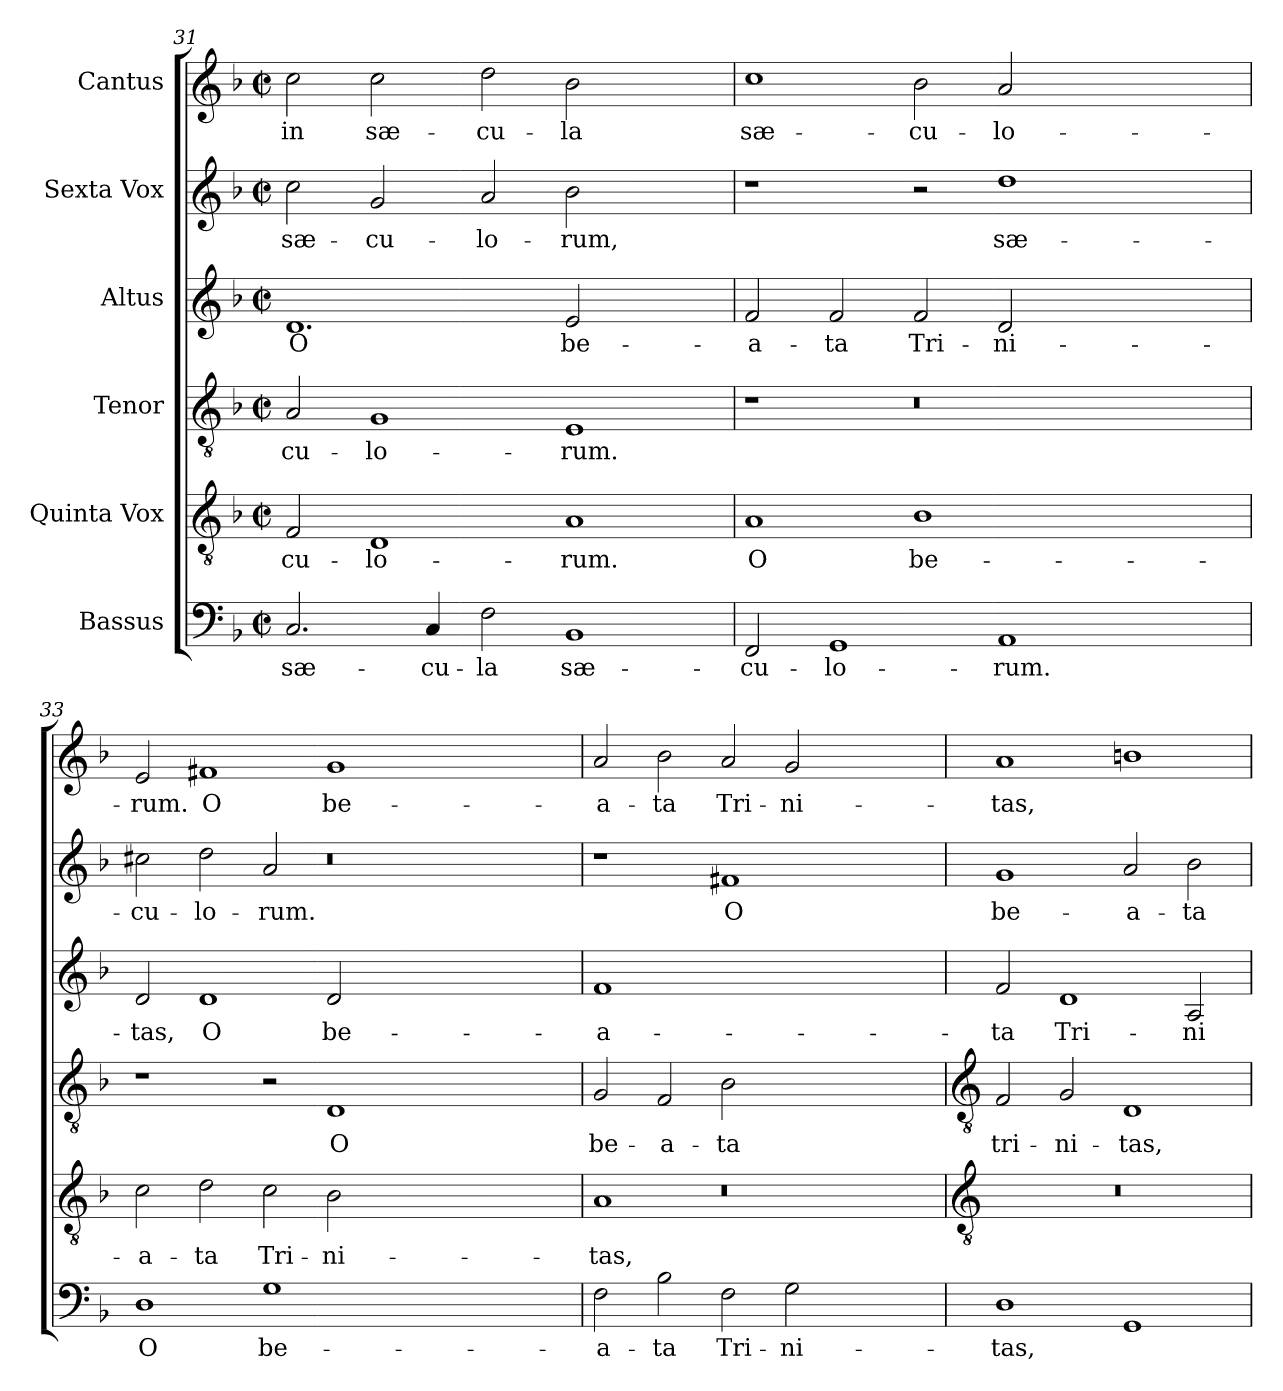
**kern	**text	**kern	**text	**kern	**text	**kern	**text	**kern	**text	**kern	**text
*part6	*part6	*part5	*part5	*part4	*part4	*part3	*part3	*part2	*part2	*part1	*part1
*staff6	*staff6	*staff5	*staff5	*staff4	*staff4	*staff3	*staff3	*staff2	*staff2	*staff1	*staff1
*I"Bassus	*	*I"Quinta Vox	*	*I"Tenor	*	*I"Altus	*	*I"Sexta Vox	*	*I"Cantus	*
*clefF4	*	*clefGv2	*	*clefGv2	*	*clefG2	*	*clefG2	*	*clefG2	*
*k[b-]	*	*k[b-]	*	*k[b-]	*	*k[b-]	*	*k[b-]	*	*k[b-]	*
*F:	*	*F:	*	*F:	*	*F:	*	*F:	*	*F:	*
*M4/2	*	*M4/2	*	*M4/2	*	*M4/2	*	*M4/2	*	*M4/2	*
*met(c|)	*	*met(c|)	*	*met(c|)	*	*met(c|)	*	*met(c|)	*	*met(c|)	*
=31A	=31A	=31A	=31A	=31A	=31A	=31A	=31A	=31A	=31A	=31A	=31A
!	!LO:LY:b	!	!LO:LY:b	!	!LO:LY:b	!	!LO:LY:b	!	!LO:LY:b	!	!LO:LY:b
*	*	*	*	*	*	*	*	*	*	*^	*
2.C	sæ-	2F	-cu-	2A	-cu-	1.d	O	2cc	sæ-	2cc	0ryy	in
!	!	!	!LO:LY:b	!	!LO:LY:b	!	!	!	!LO:LY:b	!	!	!LO:LY:b
.	.	1D	-lo-	1G	-lo-	.	.	2g	-cu-	2cc	.	sæ-
!	!LO:LY:b	!	!	!	!	!	!	!	!	!	!	!
4C	-cu-	.	.	.	.	.	.	.	.	.	.	.
!	!LO:LY:b	!	!	!	!	!	!	!	!LO:LY:b	!	!	!LO:LY:b
2F	-la	.	.	.	.	.	.	2a	-lo-	2dd	.	-cu-
!	!LO:LY:b	!	!LO:LY:b	!	!LO:LY:b	!	!LO:LY:b	!	!LO:LY:b	!	!	!LO:LY:b
1BB-	sæ-	1A	-rum.	1E	-rum.	2e	be-	2b-	-rum,	2b-	.	-la
.	.	.	.	.	.	2ryy	.	2ryy	.	2ryy	2ryy	.
=32A	=32A	=32A	=32A	=32A	=32A	=32A	=32A	=32A	=32A	=32A	=32A	=32A
!	!LO:LY:b	!	!LO:LY:b	!	!	!	!LO:LY:b	!	!	!	!	!LO:LY:b
2FF	-cu-	1A	O	1r	.	2f	-a-	1r	.	1cc	0ryy	sæ-
!	!LO:LY:b	!	!	!	!	!	!LO:LY:b	!	!	!	!	!
1GG	-lo-	.	.	.	.	2f	-ta	.	.	.	.	.
!	!	!	!LO:LY:b	!	!	!	!LO:LY:b	!	!	!	!	!LO:LY:b
.	.	1B-	be-	0r	.	2f	Tri-	2r	.	2b-	.	-cu-
!	!LO:LY:b	!	!	!	!	!	!LO:LY:b	!	!LO:LY:b	!	!	!LO:LY:b
1AA	-rum.	.	.	.	.	2d	-ni-	1dd	sæ-	2a	.	-lo-
.	.	1ryy	.	.	.	1ryy	.	.	.	1ryy	1ryy	.
2ryy	.	.	.	.	.	.	.	2ryy	.	.	.	.
=33A	=33A	=33A	=33A	=33A	=33A	=33A	=33A	=33A	=33A	=33A	=33A	=33A
!	!LO:LY:b	!	!LO:LY:b	!	!	!	!LO:LY:b	!	!LO:LY:b	!	!	!LO:LY:b
1D	O	2c	-a-	1r	.	2d	-tas,	2cc#	-cu-	2e	0ryy	-rum.
!	!	!	!LO:LY:b	!	!	!	!LO:LY:b	!	!LO:LY:b	!	!	!LO:LY:b
.	.	2d	-ta	.	.	1d	O	2dd	-lo-	1f#X	.	O
!	!LO:LY:b	!	!LO:LY:b	!	!	!	!	!	!LO:LY:b	!	!	!
1G	be-	2c	Tri-	2r	.	.	.	2a	-rum.	.	.	.
!	!	!	!LO:LY:b	!	!LO:LY:b	!	!LO:LY:b	!	!	!	!	!LO:LY:b
.	.	2B-	-ni-	1D	O	2d	be-	0r	.	1g	.	be-
1.ryy	.	1.ryy	.	.	.	1.ryy	.	.	.	.	1ryy	.
.	.	.	.	1ryy	.	.	.	.	.	1ryy	.	.
.	.	.	.	.	.	.	.	.	.	.	2ryy	.
=33B	=33B	=33B	=33B	=33B	=33B	=33B	=33B	=33B	=33B	=33B	=33B	=33B
!	!LO:LY:b	!	!LO:LY:b	!	!LO:LY:b	!	!LO:LY:b	!	!	!	!	!LO:LY:b
2F	-a-	1A	-tas,	2G	be-	1f	-a-	1r	.	2a	0ryy	-a-
!	!LO:LY:b	!	!	!	!LO:LY:b	!	!	!	!	!	!	!LO:LY:b
2B-	-ta	.	.	2F	-a-	.	.	.	.	2b-	.	-ta
!	!LO:LY:b	!	!	!	!LO:LY:b	!	!	!	!LO:LY:b	!	!	!LO:LY:b
2F	Tri-	0r	.	2B-	-ta	0ryy	.	1f#X	O	2a	.	Tri-
!	!LO:LY:b	!	!	!	!	!	!	!	!	!	!	!LO:LY:b
2G	-ni-	.	.	1.ryy	.	.	.	.	.	2g	.	-ni-
1ryy	.	.	.	.	.	.	.	1ryy	.	1ryy	1ryy	.
!!LO:LB:g=z	!!
=34A	=34A	=34A	=34A	=34A	=34A	=34A	=34A	=34A	=34A	=34A	=34A	=34A
*	*	*clefGv2	*	*clefGv2	*	*	*	*	*	*	*	*
!	!LO:LY:b	!	!	!	!LO:LY:b	!	!LO:LY:b	!	!LO:LY:b	!	!	!LO:LY:b
1D	-tas,	0r	.	2F	tri-	2f	-ta	1g	be-	1a	1ryy	-tas,
!	!	!	!	!	!LO:LY:b	!	!LO:LY:b	!	!	!	!	!
.	.	.	.	2G	-ni-	1d	Tri-	.	.	.	.	.
!	!	!	!	!	!LO:LY:b	!	!	!	!LO:LY:b	!	!	!
1GG	.	.	.	1D	-tas,	.	.	2a	-a-	1bn	2ryy	.
!	!	!	!	!	!	!	!LO:LY:b	!	!LO:LY:b	!	!	!
.	.	.	.	.	.	2A	-ni-	2b-	-ta	.	2ryy	.
*	*	*	*	*	*	*	*	*	*	*v	*v	*
=	=	=	=	=	=	=	=	=	=	=	=
*-	*-	*-	*-	*-	*-	*-	*-	*-	*-	*-	*-
